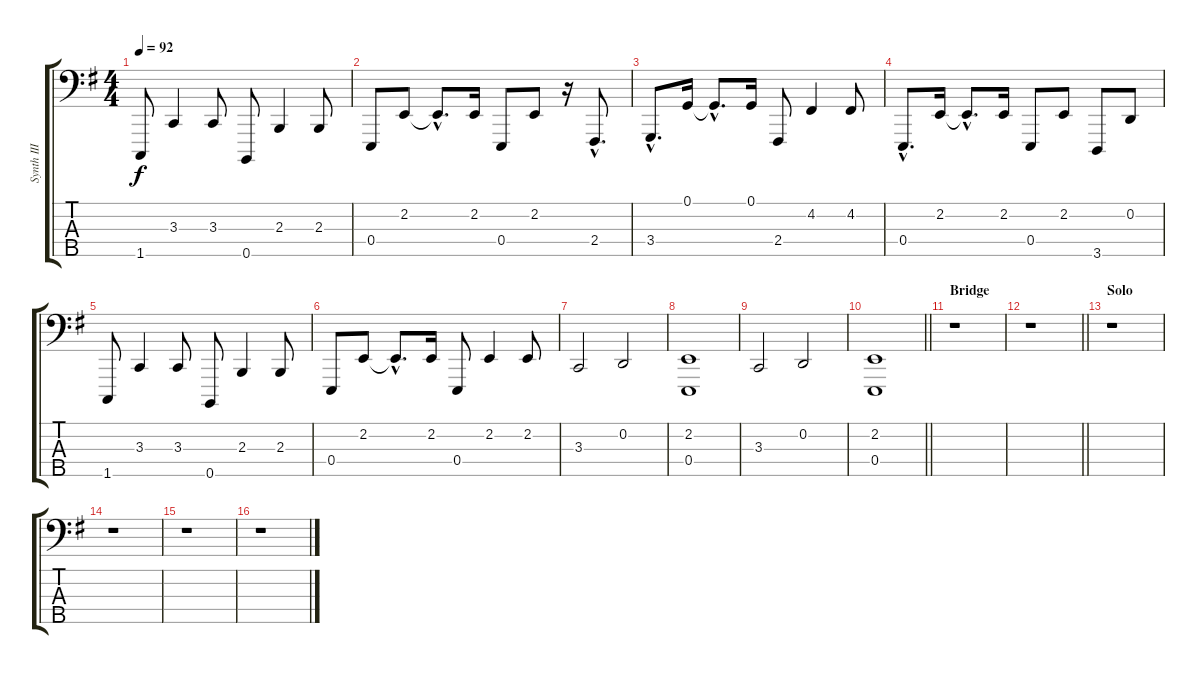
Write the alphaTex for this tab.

\track ("Synth III" "Synth III") {instrument pad2warm}
\staff {score tabs}
\tuning (G2 D2 A1 E1 B0) {hide}
\ts (4 4)
\tempo 92
\clef f4
\ks g
1.5.8{dy f} 3.3.4 3.3.8 0.5.8 2.3.4 2.3.8 |
0.4.8 2.2.8 2.2{hac t}.8{d} 2.2.16 0.4.8 2.2.8 r.16 2.4{hac}.8{d} |
3.4{hac}.8{d} 0.1.16 0.1{hac t}.8{d} 0.1.16 2.4.8 4.2.4 4.2.8 |
0.4{hac}.8{d} 2.2.16 2.2{hac t}.8{d} 2.2.16 0.4.8 2.2.8 3.5.8 0.2.8 |
1.5.8 3.3.4 3.3.8 0.5.8 2.3.4 2.3.8 |
0.4.8 2.2.8 2.2{hac t}.8{d} 2.2.16 0.4.8 2.2.4 2.2.8 |
3.3.2 0.2.2 |
(2.2 0.4).1 |
3.3.2 0.2.2 |
\barLineRight lightlight
(2.2 0.4).1 |
\section ("" "Bridge")
r.1 |
\barLineRight lightlight
r.1 |
\section ("" "Solo")
r.1 |
r.1 |
r.1 |
r.1
